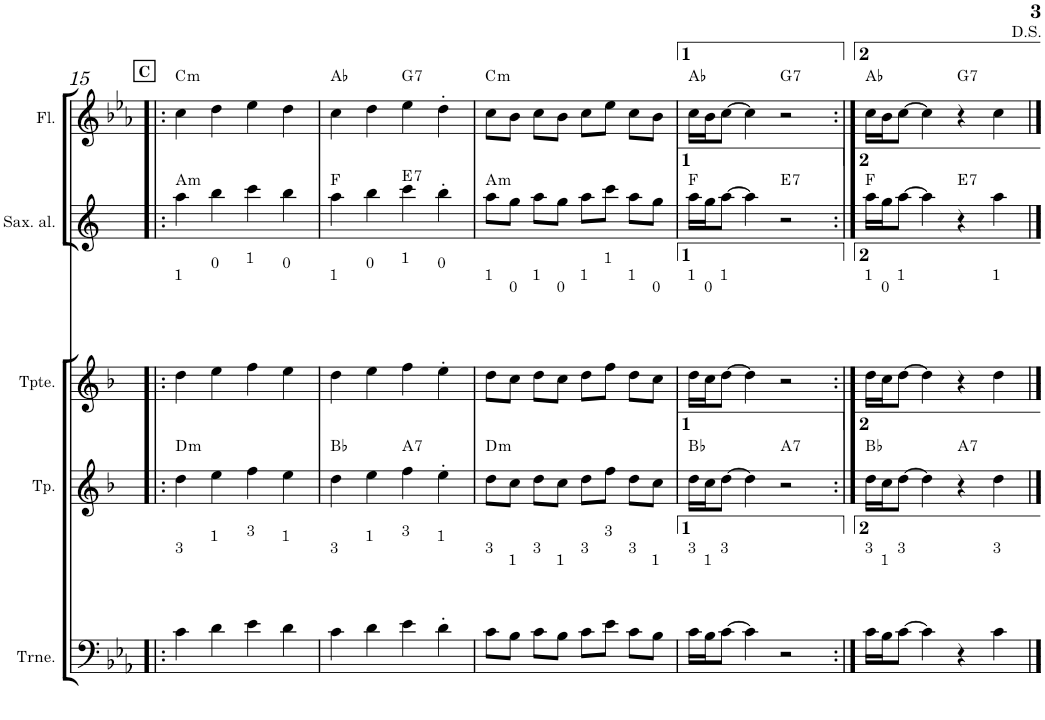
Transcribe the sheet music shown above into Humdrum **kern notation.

**kern	**kern	**harte	**kern	**kern	**harte	**kern	**harte
*part5	*part4	*part4	*part3	*part2	*part2	*part1	*part1
*staff5	*staff4	*	*staff3	*staff2	*	*staff1	*
*I"C ClavF	*I"Bb	*	*I"Bb - Pirata	*I"Eb	*	*I"C ClavG	*
!!LO:PB:g=z
*clefF4	*clefG2	*	*clefG2	*clefG2	*	*clefG2	*
*	*Trd1c2	*	*Trd1c2	*Trd5c9	*	*	*
*k[b-e-a-]	*k[b-]	*	*k[b-]	*k[]	*	*k[b-e-a-]	*
*E-:	*F:	*	*F:	*	*	*E-:	*
*M4/4	*M4/4	*	*M4/4	*M4/4	*	*M4/4	*
!!LO:REH:place=s1:a:B:cj:t=C
=15!|:	=15!|:	=15!|:	=15!|:	=15!|:	=15!|:	=15!|:	=15!|:
!	!	!	!LO:TX:a:t=1	!	!	!	!
!LO:TX:a:t=3	!	!LO:H:kt=m	!	!	!LO:H:kt=m	!	!LO:H:kt=m
4c\	4dd\	D:min	4dd\	4aa\	A:min	4cc\	C:min
!	!	!	!LO:TX:a:t=0	!	!	!	!
!LO:TX:a:t=1	!	!	!	!	!	!	!
4d\	4ee\	.	4ee\	4bb\	.	4dd\	.
!	!	!	!LO:TX:a:t=1	!	!	!	!
!LO:TX:a:t=3	!	!	!	!	!	!	!
4e-\	4ff\	.	4ff\	4ccc\	.	4ee-\	.
!	!	!	!LO:TX:a:t=0	!	!	!	!
!LO:TX:a:t=1	!	!	!	!	!	!	!
4d\	4ee\	.	4ee\	4bb\	.	4dd\	.
=16	=16	=16	=16	=16	=16	=16	=16
!	!	!	!LO:TX:a:t=1	!	!	!	!
!LO:TX:a:t=3	!	!	!	!	!	!	!
4c\	4dd\	Bb:maj	4dd\	4aa\	F:maj	4cc\	Ab:maj
!	!	!	!LO:TX:a:t=0	!	!	!	!
!LO:TX:a:t=1	!	!	!	!	!	!	!
4d\	4ee\	.	4ee\	4bb\	.	4dd\	.
!	!	!	!LO:TX:a:t=1	!	!	!	!
!LO:TX:a:t=3	!	!LO:H:kt=7	!	!	!LO:H:kt=7	!	!LO:H:kt=7
4e-\	4ff\	A:7	4ff\	4ccc\	E:7	4ee-\	G:7
!	!	!	!LO:TX:a:t=0	!	!	!	!
!LO:TX:a:t=1	!	!	!	!	!	!	!
4d'\	4ee'\	.	4ee'\	4bb'\	.	4dd'\	.
=17	=17	=17	=17	=17	=17	=17	=17
!	!	!	!LO:TX:a:t=1	!	!	!	!
!LO:TX:a:t=3	!	!LO:H:kt=m	!	!	!LO:H:kt=m	!	!LO:H:kt=m
8c\L	8dd\L	D:min	8dd\L	8aa\L	A:min	8cc\L	C:min
!	!	!	!LO:TX:a:t=0	!	!	!	!
!LO:TX:a:t=1	!	!	!	!	!	!	!
8B-\J	8ccn\J	.	8cc\J	8ggn\J	.	8b-\J	.
!	!	!	!LO:TX:a:t=1	!	!	!	!
!LO:TX:a:t=3	!	!	!	!	!	!	!
8c\L	8dd\L	.	8dd\L	8aa\L	.	8cc\L	.
!	!	!	!LO:TX:a:t=0	!	!	!	!
!LO:TX:a:t=1	!	!	!	!	!	!	!
8B-\J	8cc\J	.	8cc\J	8gg\J	.	8b-\J	.
!	!	!	!LO:TX:a:t=1	!	!	!	!
!LO:TX:a:t=3	!	!	!	!	!	!	!
8c\L	8dd\L	.	8dd\L	8aa\L	.	8cc\L	.
!	!	!	!LO:TX:a:t=1	!	!	!	!
!LO:TX:a:t=3	!	!	!	!	!	!	!
8e-\J	8ff\J	.	8ff\J	8ccc\J	.	8ee-\J	.
!	!	!	!LO:TX:a:t=1	!	!	!	!
!LO:TX:a:t=3	!	!	!	!	!	!	!
8c\L	8dd\L	.	8dd\L	8aa\L	.	8cc\L	.
!	!	!	!LO:TX:a:t=0	!	!	!	!
!LO:TX:a:t=1	!	!	!	!	!	!	!
8B-\J	8cc\J	.	8cc\J	8gg\J	.	8b-\J	.
=18	=18	=18	=18	=18	=18	=18	=18
!	!	!	!LO:TX:a:t=1	!	!	!	!
!LO:TX:a:t=3	!	!	!	!	!	!	!
16c\LL	16dd\LL	Bb:maj	16dd\LL	16aa\LL	F:maj	16cc\LL	Ab:maj
!	!	!	!LO:TX:a:t=0	!	!	!	!
!LO:TX:a:t=1	!	!	!	!	!	!	!
16B-\J	16cc\J	.	16cc\J	16gg\J	.	16b-\J	.
!	!	!	!LO:TX:a:t=1	!	!	!	!
!LO:TX:a:t=3	!	!	!	!	!	!	!
[>8c\J	[>8dd\J	.	[>8dd\J	[>8aa\J	.	[>8cc\J	.
4c\]	4dd\]	.	4dd\]	4aa\]	.	4cc\]	.
!	!	!LO:H:kt=7	!	!	!LO:H:kt=7	!	!LO:H:kt=7
2r	2r	A:7	2r	2r	E:7	2r	G:7
=19:|!	=19:|!	=19:|!	=19:|!	=19:|!	=19:|!	=19:|!	=19:|!
!	!	!	!LO:TX:a:t=1	!	!	!	!
!LO:TX:a:t=3	!	!	!	!	!	!	!
16c\LL	16dd\LL	Bb:maj	16dd\LL	16aa\LL	F:maj	16cc\LL	Ab:maj
!	!	!	!LO:TX:a:t=0	!	!	!	!
!LO:TX:a:t=1	!	!	!	!	!	!	!
16B-\J	16ccn\J	.	16cc\J	16ggn\J	.	16b-\J	.
!	!	!	!LO:TX:a:t=1	!	!	!	!
!LO:TX:a:t=3	!	!	!	!	!	!	!
[>8c\J	[>8dd\J	.	[>8dd\J	[>8aa\J	.	[>8cc\J	.
4c\]	4dd\]	.	4dd\]	4aa\]	.	4cc\]	.
!	!	!LO:H:kt=7	!	!	!LO:H:kt=7	!	!LO:H:kt=7
4r	4r	A:7	4r	4r	E:7	4r	G:7
!	!	!	!LO:TX:a:t=1	!	!	!	!
!LO:TX:a:t=3	!	!	!	!	!	!	!
4c\	4dd\	.	4dd\	4aa\	.	4cc\	.
==	==	==	==	==	==	==	==
*-	*-	*-	*-	*-	*-	*-	*-
